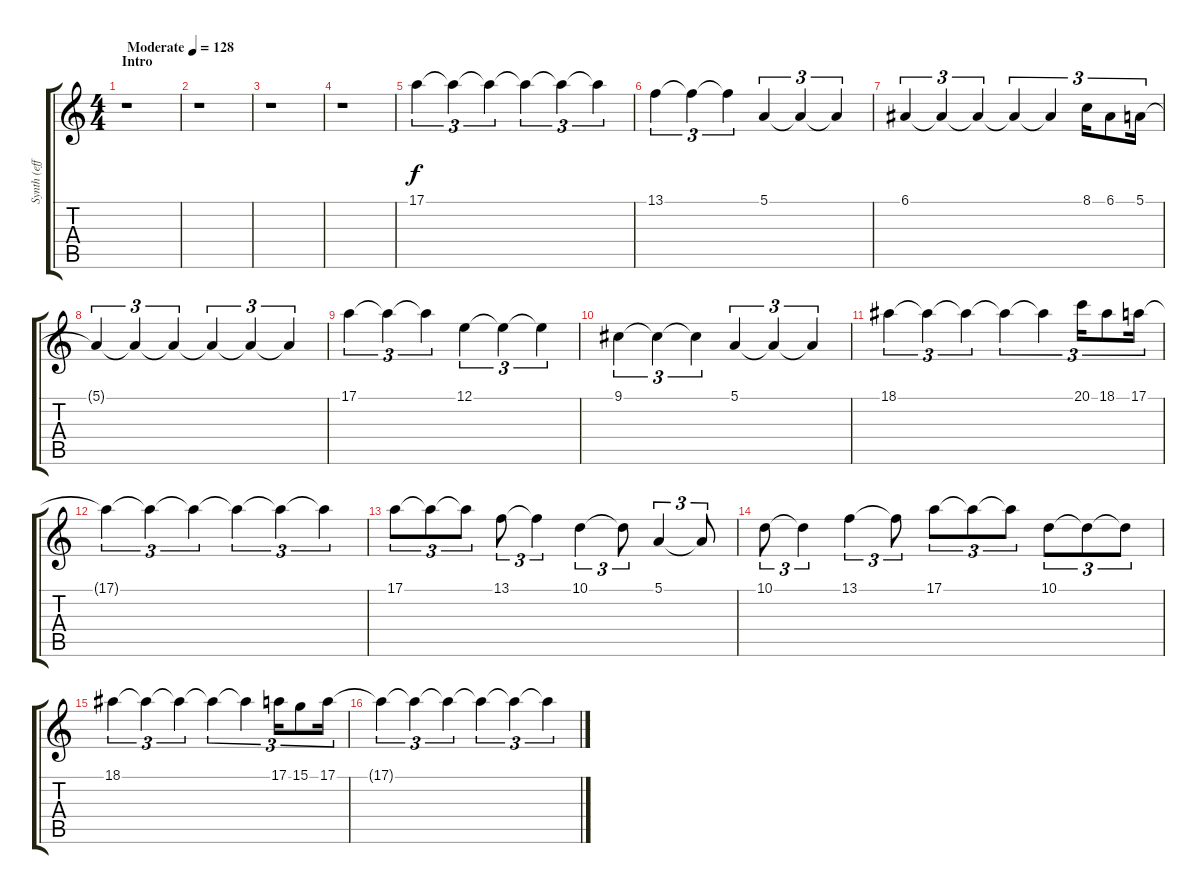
\track ("Synth (effect)" "Synth (eff") {instrument pad6metallic}
\staff {score tabs}
\tuning (E4 B3 G3 D3 A2 E2) {hide}
\ts (4 4)
\section ("" "Intro")
\tempo (128 "Moderate")
\clef g2
\ks c
r.1{dy f instrument pad6metallic} |
r.1 |
r.1 |
r.1 |
17.1.4{tu (3 2)} 17.1{t}.4{tu (3 2)} 17.1{t}.4{tu (3 2)} 17.1{t}.4{tu (3 2)} 17.1{t}.4{tu (3 2)} 17.1{t}.4{tu (3 2)} |
13.1.4{tu (3 2)} 13.1{t}.4{tu (3 2)} 13.1{t}.4{tu (3 2)} 5.1.4{tu (3 2)} 5.1{t}.4{tu (3 2)} 5.1{t}.4{tu (3 2)} |
6.1.4{tu (3 2)} 6.1{t}.4{tu (3 2)} 6.1{t}.4{tu (3 2)} 6.1{t}.4{tu (3 2)} 6.1{t}.4{tu (3 2)} 8.1.16{tu (3 2)} 6.1.8{tu (3 2)} 5.1.16{tu (3 2)} |
5.1{t}.4{tu (3 2)} 5.1{t}.4{tu (3 2)} 5.1{t}.4{tu (3 2)} 5.1{t}.4{tu (3 2)} 5.1{t}.4{tu (3 2)} 5.1{t}.4{tu (3 2)} |
17.1.4{tu (3 2)} 17.1{t}.4{tu (3 2)} 17.1{t}.4{tu (3 2)} 12.1.4{tu (3 2)} 12.1{t}.4{tu (3 2)} 12.1{t}.4{tu (3 2)} |
9.1.4{tu (3 2)} 9.1{t}.4{tu (3 2)} 9.1{t}.4{tu (3 2)} 5.1.4{tu (3 2)} 5.1{t}.4{tu (3 2)} 5.1{t}.4{tu (3 2)} |
18.1.4{tu (3 2)} 18.1{t}.4{tu (3 2)} 18.1{t}.4{tu (3 2)} 18.1{t}.4{tu (3 2)} 18.1{t}.4{tu (3 2)} 20.1.16{tu (3 2)} 18.1.8{tu (3 2)} 17.1.16{tu (3 2)} |
17.1{t}.4{tu (3 2)} 17.1{t}.4{tu (3 2)} 17.1{t}.4{tu (3 2)} 17.1{t}.4{tu (3 2)} 17.1{t}.4{tu (3 2)} 17.1{t}.4{tu (3 2)} |
17.1.8{tu (3 2)} 17.1{t}.8{tu (3 2)} 17.1{t}.8{tu (3 2)} 13.1.8{tu (3 2)} 13.1{t}.4{tu (3 2)} 10.1.4{tu (3 2)} 10.1{t}.8{tu (3 2)} 5.1.4{tu (3 2)} 5.1{t}.8{tu (3 2)} |
10.1.8{tu (3 2)} 10.1{t}.4{tu (3 2)} 13.1.4{tu (3 2)} 13.1{t}.8{tu (3 2)} 17.1.8{tu (3 2)} 17.1{t}.8{tu (3 2)} 17.1{t}.8{tu (3 2)} 10.1.8{tu (3 2)} 10.1{t}.8{tu (3 2)} 10.1{t}.8{tu (3 2)} |
18.1.4{tu (3 2)} 18.1{t}.4{tu (3 2)} 18.1{t}.4{tu (3 2)} 18.1{t}.4{tu (3 2)} 18.1{t}.4{tu (3 2)} 17.1.16{tu (3 2)} 15.1.8{tu (3 2)} 17.1.16{tu (3 2)} |
17.1{t}.4{tu (3 2)} 17.1{t}.4{tu (3 2)} 17.1{t}.4{tu (3 2)} 17.1{t}.4{tu (3 2)} 17.1{t}.4{tu (3 2)} 17.1{t}.4{tu (3 2)}
